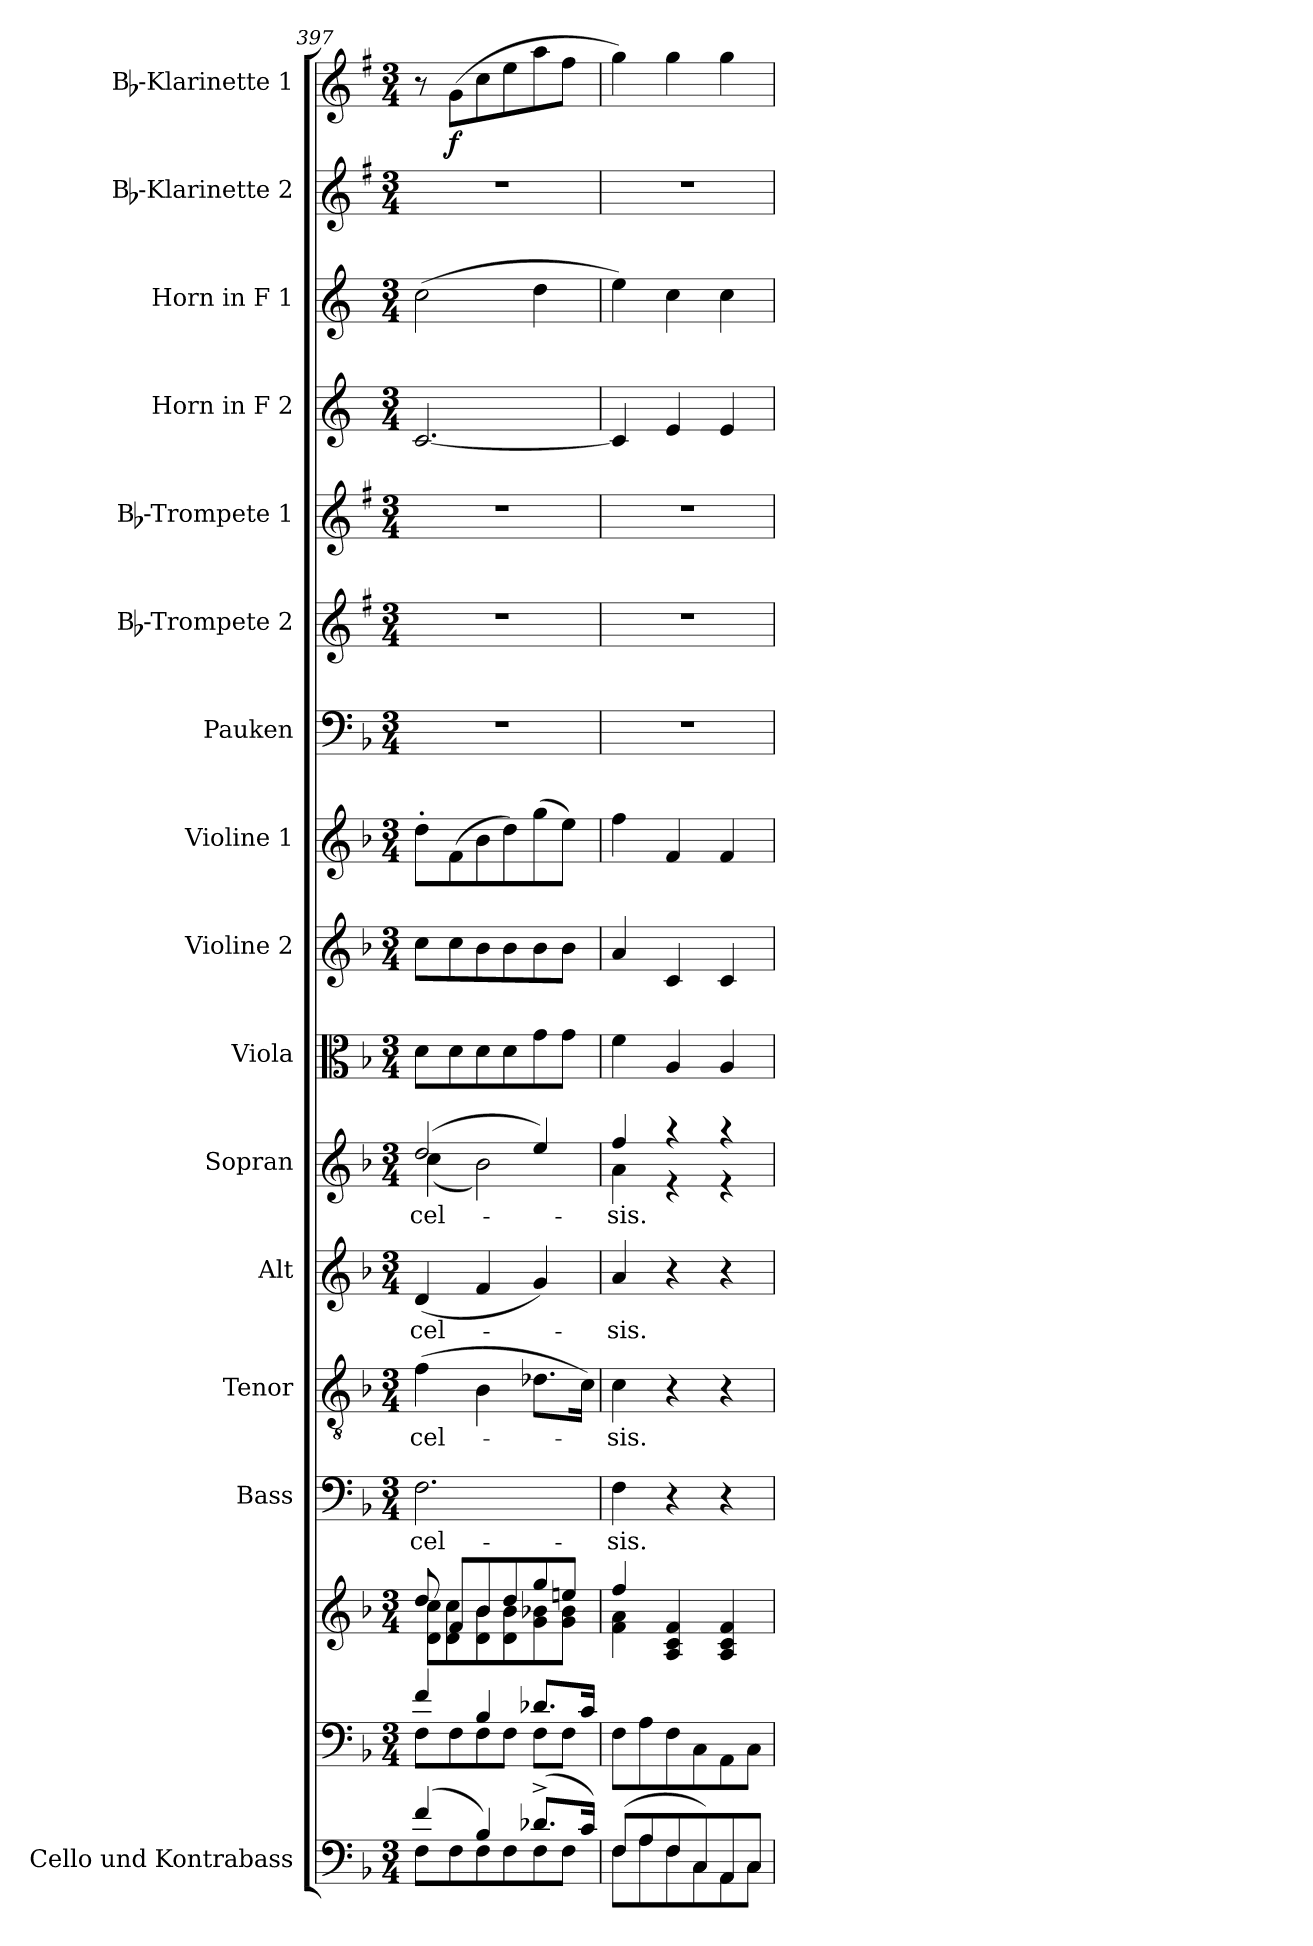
**kern	**kern	**kern	**kern	**text	**kern	**text	**kern	**text	**kern	**text	**kern	**kern	**kern	**kern	**kern	**kern	**kern	**kern	**kern	**kern	**dynam
*part16	*part15	*part15	*part14	*part14	*part13	*part13	*part12	*part12	*part11	*part11	*part10	*part9	*part8	*part7	*part6	*part5	*part4	*part3	*part2	*part1	*part1
*staff17	*staff16	*staff15	*staff14	*staff14	*staff13	*staff13	*staff12	*staff12	*staff11	*staff11	*staff10	*staff9	*staff8	*staff7	*staff6	*staff5	*staff4	*staff3	*staff2	*staff1	*staff1
*I"Cello und Kontrabass	*	*	*I"Bass	*	*I"Tenor	*	*I"Alt	*	*I"Sopran	*	*I"Viola	*I"Violine 2	*I"Violine 1	*I"Pauken	*I"Bb-Trompete 2	*I"Bb-Trompete 1	*I"Horn in F 2	*I"Horn in F 1	*I"Bb-Klarinette 2	*I"Bb-Klarinette 1	*
*I'Kb.	*	*	*I'B.	*	*I'T.	*	*I'A.	*	*I'S.	*	*I'Vla.	*I'Vl. 2	*I'Vl. 1	*I'Pk.	*I'Bb Trp. 2	*I'Bb Trp. 1	*	*	*I'Bb Kl. 2	*I'Bb Kl. 1	*
*clefF4	*clefF4	*clefG2	*clefF4	*	*clefGv2	*	*clefG2	*	*clefG2	*	*clefC3	*clefG2	*clefG2	*clefF4	*clefG2	*clefG2	*clefG2	*clefG2	*clefG2	*clefG2	*
*ITrd7c12	*	*	*	*	*	*	*	*	*	*	*	*	*	*	*ITrd1c2	*ITrd1c2	*ITrd4c7	*ITrd4c7	*ITrd1c2	*ITrd1c2	*
*k[b-]	*k[b-]	*k[b-]	*k[b-]	*	*k[b-]	*	*k[b-]	*	*k[b-]	*	*k[b-]	*k[b-]	*k[b-]	*k[b-]	*k[b-]	*k[b-]	*k[b-]	*k[b-]	*k[b-]	*k[b-]	*
*F:	*F:	*F:	*F:	*	*F:	*	*F:	*	*F:	*	*F:	*F:	*F:	*F:	*F:	*F:	*F:	*F:	*F:	*F:	*
*M3/4	*M3/4	*M3/4	*M3/4	*	*M3/4	*	*M3/4	*	*M3/4	*	*M3/4	*M3/4	*M3/4	*M3/4	*M3/4	*M3/4	*M3/4	*M3/4	*M3/4	*M3/4	*
=397	=397	=397	=397	=397	=397	=397	=397	=397	=397	=397	=397	=397	=397	=397	=397	=397	=397	=397	=397	=397	=397
*^	*^	*^	*	*	*	*	*	*	*	*	*	*	*	*	*	*	*	*	*	*	*
!	!	!	!	!	!	!	!LO:LY:b	!	!LO:LY:b	!	!LO:LY:b	!	!LO:LY:b	!	!	!	!	!	!	!	!	!	!	!
*	*	*	*	*	*	*	*	*	*	*	*	*^	*	*	*	*	*	*	*	*	*	*	*	*
*tremolo	*	*	*	*	*	*	*	*	*	*	*	*	*	*	*	*	*	*	*	*	*	*	*	*	*
(4F/	8FF\L	4f/	8F\L	8dd/	8d\ 8cc\L	2.F\	-cel-	(>4f\	-cel-	(<4d/	-cel-	(2dd/	(<4cc\	-cel-	8d\L	8cc\L	8dd'>\L	2.r	2.r	2.r	[2.F/	(>2f\	2.r	8r	.
!	!	!	!	!	!	!	!	!	!	!	!	!	!	!	!	!	!	!	!	!	!	!	!	!	!LO:DY:b
.	8FF\	.	8F\	8f/L	8d\ 8cc\	.	.	.	.	.	.	.	.	.	8d\	8cc\	(>8f\	.	.	.	.	.	.	(>8f\L	f
4BB-/)	8FF\	4B-/	8F\	8b-/	8d\ 8b-\	.	.	4B-\	.	4f/	.	.	2b-\)	.	8d\	8b-\	8b-\	.	.	.	.	.	.	8b-\	.
.	8FF\	.	8F\J	8dd/	8d\ 8b-\	.	.	.	.	.	.	.	.	.	8d\	8b-\	8dd\)	.	.	.	.	.	.	8dd\	.
(<8.D-X^>/L	8FF\	8.d-X/L	8F\L	8gg/	8g\ 8b-X\	.	.	8.d-X\L	.	4g/)	.	4ee/)	.	.	8g\	8b-\	(>8gg\	.	.	.	.	4g\	.	8gg\	.
.	8FF\J	.	8F\J	8een/J	8g\ 8b-\J	.	.	.	.	.	.	.	.	.	8g\J	8b-\J	8ee\J)	.	.	.	.	.	.	8ee\J	.
*Xtremolo	*	*	*	*	*	*	*	*	*	*	*	*	*	*	*	*	*	*	*	*	*	*	*	*	*
16C/Jk)	.	16c/Jk	.	.	.	.	.	16c\Jk)	.	.	.	.	.	.	.	.	.	.	.	.	.	.	.	.	.
*	*	*v	*v	*	*	*	*	*	*	*	*	*	*	*	*	*	*	*	*	*	*	*	*	*	*
=398	=398	=398	=398	=398	=398	=398	=398	=398	=398	=398	=398	=398	=398	=398	=398	=398	=398	=398	=398	=398	=398	=398	=398	=398
!	!	!	!	!	!	!LO:LY:b	!	!LO:LY:b	!	!LO:LY:b	!	!	!LO:LY:b	!	!	!	!	!	!	!	!	!	!	!
(>8FF/L	8FF\L	8F\L	4ff/	4f\ 4a\	4F\	-sis.	4c\	-sis.	4a/	-sis.	4ff/	4a\	-sis.	4f\	4a/	4ff\	2.r	2.r	2.r	4F/]	4a\)	2.r	4ff\)	.
8AA/	8AA\	8A\	.	.	.	.	.	.	.	.	.	.	.	.	.	.	.	.	.	.	.	.	.	.
8FF/	8FF\	8F\	4A/ 4c/ 4f/	4ryy	4r	.	4r	.	4r	.	4r	4r	.	4A/	4c/	4f/	.	.	.	4A/	4f\	.	4ff\	.
8CC/)	8CC\	8C\	.	.	.	.	.	.	.	.	.	.	.	.	.	.	.	.	.	.	.	.	.	.
8AAA/	8AAA\	8AA\	4A/ 4c/ 4f/	4ryy	4r	.	4r	.	4r	.	4r	4r	.	4A/	4c/	4f/	.	.	.	4A/	4f\	.	4ff\	.
8CC/J	8CC\J	8C\J	.	.	.	.	.	.	.	.	.	.	.	.	.	.	.	.	.	.	.	.	.	.
*v	*v	*	*v	*v	*	*	*	*	*	*	*v	*v	*	*	*	*	*	*	*	*	*	*	*	*
=	=	=	=	=	=	=	=	=	=	=	=	=	=	=	=	=	=	=	=	=	=
*-	*-	*-	*-	*-	*-	*-	*-	*-	*-	*-	*-	*-	*-	*-	*-	*-	*-	*-	*-	*-	*-
